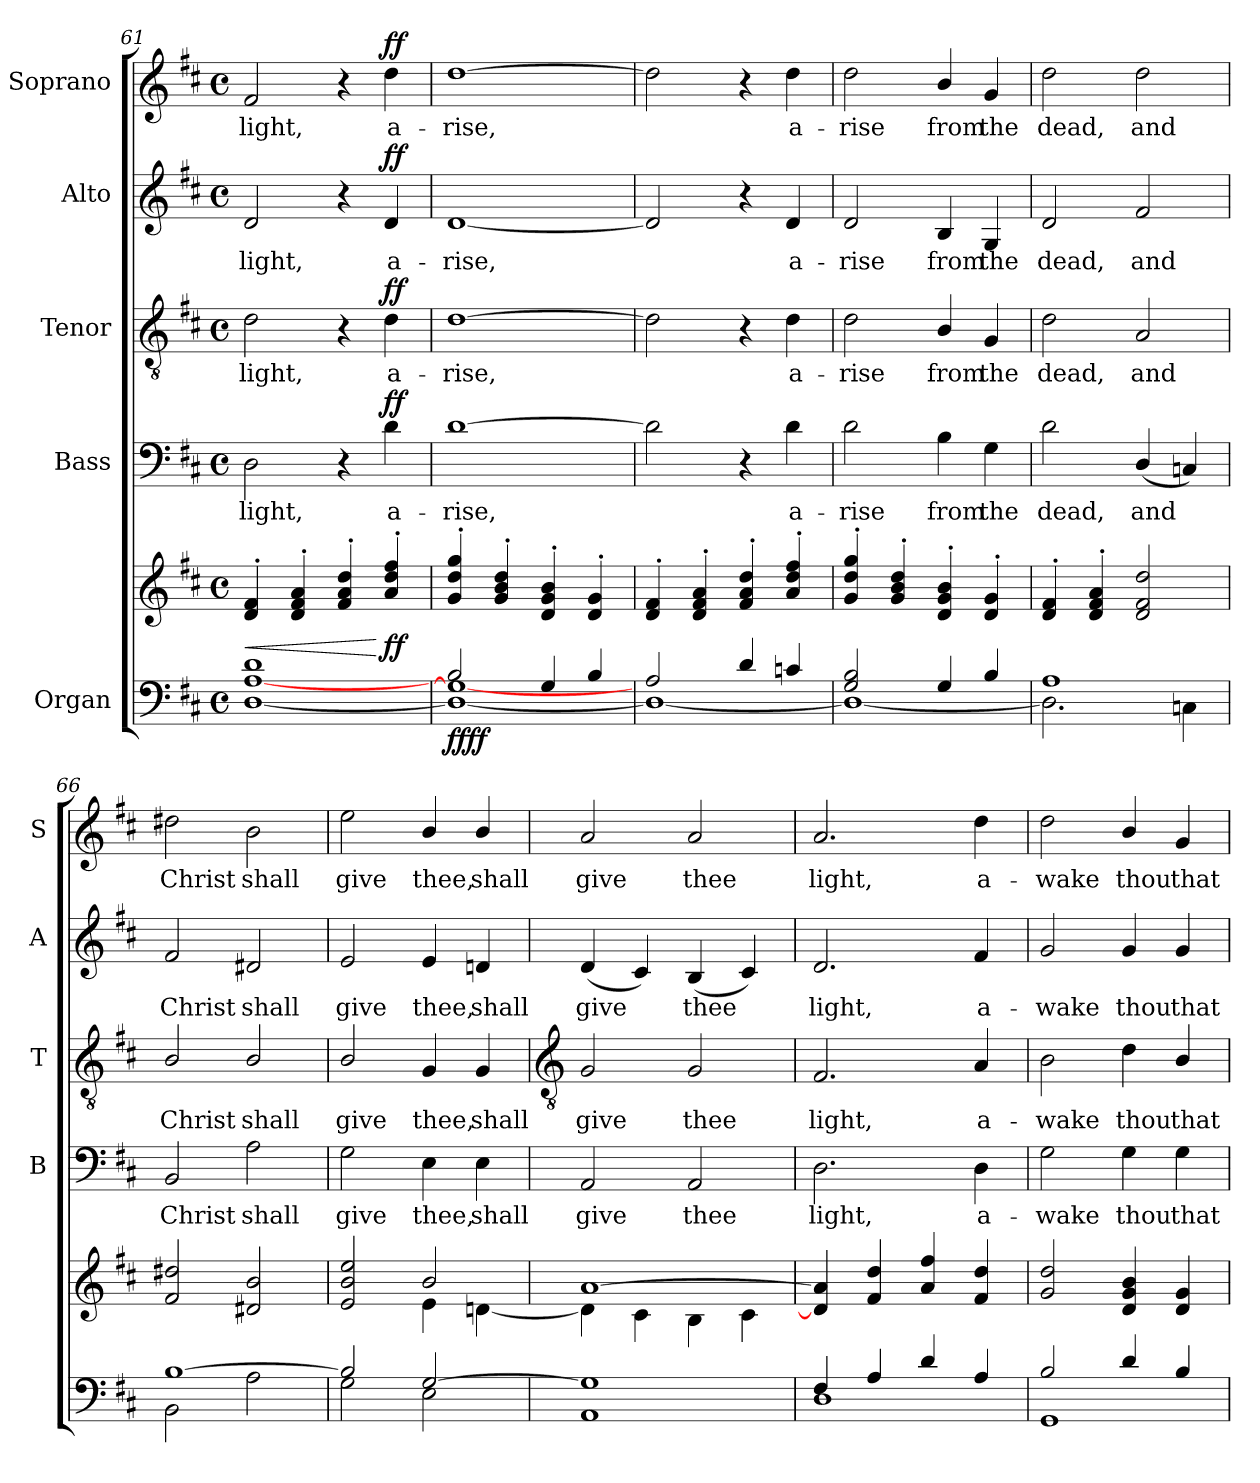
**kern	**kern	**dynam	**kern	**text	**dynam	**kern	**text	**dynam	**kern	**text	**dynam	**kern	**text	**dynam
*part5	*part5	*part5	*part4	*part4	*part4	*part3	*part3	*part3	*part2	*part2	*part2	*part1	*part1	*part1
*staff6	*staff5	*staff5/6	*staff4	*staff4	*staff4	*staff3	*staff3	*staff3	*staff2	*staff2	*staff2	*staff1	*staff1	*staff1
*I"Organ	*	*	*I"Bass	*	*	*I"Tenor	*	*	*I"Alto	*	*	*I"Soprano	*	*
*	*	*	*I'B	*	*	*I'T	*	*	*I'A	*	*	*I'S	*	*
!!LO:LB:g=z
*clefF4	*clefG2	*	*clefF4	*	*	*clefGv2	*	*	*clefG2	*	*	*clefG2	*	*
*k[f#c#]	*k[f#c#]	*	*k[f#c#]	*	*	*k[f#c#]	*	*	*k[f#c#]	*	*	*k[f#c#]	*	*
*D:	*D:	*	*D:	*	*	*D:	*	*	*D:	*	*	*D:	*	*
*M4/4	*M4/4	*	*M4/4	*	*	*M4/4	*	*	*M4/4	*	*	*M4/4	*	*
*met(c)	*met(c)	*	*met(c)	*	*	*met(c)	*	*	*met(c)	*	*	*met(c)	*	*
=61	=61	=61	=61	=61	=61	=61	=61	=61	=61	=61	=61	=61	=61	=61
*^	*	*	*	*	*	*	*	*	*	*	*	*	*	*
!	!	!	!LO:HP:b	!	!LO:LY:b	!	!	!LO:LY:b	!	!	!LO:LY:b	!	!	!LO:LY:b	!
*	*	*^	*	*	*	*	*	*	*	*	*	*	*	*	*
1d/	[1D\ [1A\	4d' 4f#'	1ryy	<	2D	light,	.	2d	light,	.	2d	light,	.	2f#	light,	.
.	.	4d' 4f#' 4a'	.	.	.	.	.	.	.	.	.	.	.	.	.	.
.	.	4f#' 4a' 4dd'	.	.	4r	.	.	4r	.	.	4r	.	.	4r	.	.
!	!	!	!	!LO:DY:n=1:b	!	!LO:LY:b	!LO:DY:b	!	!LO:LY:b	!LO:DY:b	!	!LO:LY:b	!LO:DY:b	!	!LO:LY:b	!LO:DY:b
.	.	4a' 4dd' 4ff#'	.	[ ff	4d	a-	ff	4d	a-	ff	4d	a-	ff	4dd	a-	ff
=62	=62	=62	=62	=62	=62	=62	=62	=62	=62	=62	=62	=62	=62	=62	=62	=62
!	!	!	!	!LO:DY:b=2	!	!LO:LY:b	!	!	!LO:LY:b	!	!	!LO:LY:b	!	!	!LO:LY:b	!
!	!	!	!	!LO:DY:n=1:b=2	!	!	!	!	!	!	!	!	!	!	!	!
2B/	1D\_ 1G\_	4g' 4dd' 4gg'	1ryy	ff ff	[1d	-rise,	.	[1d	-rise,	.	[1d	-rise,	.	[1dd	-rise,	.
.	.	4g' 4b' 4dd'	.	.	.	.	.	.	.	.	.	.	.	.	.	.
4G/	.	4d' 4g' 4b'	.	.	.	.	.	.	.	.	.	.	.	.	.	.
4B/	.	4d' 4g'	.	.	.	.	.	.	.	.	.	.	.	.	.	.
=63	=63	=63	=63	=63	=63	=63	=63	=63	=63	=63	=63	=63	=63	=63	=63	=63
2A/	1D\_	4d' 4f#'	1ryy	.	2d]	.	.	2d]	.	.	2d]	.	.	2dd]	.	.
.	.	4d' 4f#' 4a'	.	.	.	.	.	.	.	.	.	.	.	.	.	.
4d/	.	4f#' 4a' 4dd'	.	.	4r	.	.	4r	.	.	4r	.	.	4r	.	.
!	!	!	!	!	!	!LO:LY:b	!	!	!LO:LY:b	!	!	!LO:LY:b	!	!	!LO:LY:b	!
4cn/	.	4a' 4dd' 4ff#'	.	.	4d	a-	.	4d	a-	.	4d	a-	.	4dd	a-	.
=64	=64	=64	=64	=64	=64	=64	=64	=64	=64	=64	=64	=64	=64	=64	=64	=64
!	!	!	!	!	!	!LO:LY:b	!	!	!LO:LY:b	!	!	!LO:LY:b	!	!	!LO:LY:b	!
2G/ 2B/	1D\_	4g' 4dd' 4gg'	1ryy	.	2d	-rise	.	2d	-rise	.	2d	-rise	.	2dd	-rise	.
.	.	4g' 4b' 4dd'	.	.	.	.	.	.	.	.	.	.	.	.	.	.
!	!	!	!	!	!	!LO:LY:b	!	!	!LO:LY:b	!	!	!LO:LY:b	!	!	!LO:LY:b	!
4G/	.	4d' 4g' 4b'	.	.	4B\	from	.	4B/	from	.	4B/	from	.	4b/	from	.
!	!	!	!	!	!	!LO:LY:b	!	!	!LO:LY:b	!	!	!LO:LY:b	!	!	!LO:LY:b	!
4B/	.	4d' 4g'	.	.	4G	the	.	4G	the	.	4G	the	.	4g	the	.
=65	=65	=65	=65	=65	=65	=65	=65	=65	=65	=65	=65	=65	=65	=65	=65	=65
!	!	!	!	!	!	!LO:LY:b	!	!	!LO:LY:b	!	!	!LO:LY:b	!	!	!LO:LY:b	!
1A/	2.D\]	4d' 4f#'	1ryy	.	2d	dead,	.	2d	dead,	.	2d	dead,	.	2dd	dead,	.
.	.	4d' 4f#' 4a'	.	.	.	.	.	.	.	.	.	.	.	.	.	.
!	!	!	!	!	!	!LO:LY:b	!	!	!LO:LY:b	!	!	!LO:LY:b	!	!	!LO:LY:b	!
.	.	2d 2f# 2dd	.	.	(<4D/	and	.	2A	and	.	2f#	and	.	2dd	and	.
.	4Cn\	.	.	.	4Cn)	.	.	.	.	.	.	.	.	.	.	.
=66	=66	=66	=66	=66	=66	=66	=66	=66	=66	=66	=66	=66	=66	=66	=66	=66
!	!	!	!	!	!	!LO:LY:b	!	!	!LO:LY:b	!	!	!LO:LY:b	!	!	!LO:LY:b	!
[1B/	2BB\	2f# 2dd#X	1ryy	.	2BB	Christ	.	2B/	Christ	.	2f#	Christ	.	2dd#X	Christ	.
!	!	!	!	!	!	!LO:LY:b	!	!	!LO:LY:b	!	!	!LO:LY:b	!	!	!LO:LY:b	!
.	2A\	2d#X 2b	.	.	2A	shall	.	2B/	shall	.	2d#X	shall	.	2b	shall	.
=67	=67	=67	=67	=67	=67	=67	=67	=67	=67	=67	=67	=67	=67	=67	=67	=67
!	!	!	!	!	!	!LO:LY:b	!	!	!LO:LY:b	!	!	!LO:LY:b	!	!	!LO:LY:b	!
2B/]	2G\	2e 2b 2ee	2ryy	.	2G	give	.	2B/	give	.	2e	give	.	2ee	give	.
!	!	!	!	!	!	!LO:LY:b	!	!	!LO:LY:b	!	!	!LO:LY:b	!	!	!LO:LY:b	!
[2G/	2E\	2b/	4e\	.	4E\	thee,	.	4G/	thee,	.	4e/	thee,	.	4b/	thee,	.
!	!	!	!	!	!	!LO:LY:b	!	!	!LO:LY:b	!	!	!LO:LY:b	!	!	!LO:LY:b	!
.	.	.	[4dn\	.	4E\	shall	.	4G/	shall	.	4dn/	shall	.	4b/	shall	.
!!LO:LB:g=z
=68	=68	=68	=68	=68	=68	=68	=68	=68	=68	=68	=68	=68	=68	=68	=68	=68
*	*	*	*	*	*	*	*	*clefGv2	*	*	*	*	*	*	*	*
!	!	!	!	!	!	!LO:LY:b	!	!	!LO:LY:b	!	!	!LO:LY:b	!	!	!LO:LY:b	!
1G/]	1AA\	[1a	4d\]	.	2AA	give	.	2G	give	.	(<4d	give	.	2a	give	.
.	.	.	4c#\	.	.	.	.	.	.	.	4c#)	.	.	.	.	.
!	!	!	!	!	!	!LO:LY:b	!	!	!LO:LY:b	!	!	!LO:LY:b	!	!	!LO:LY:b	!
.	.	.	4B\	.	2AA	thee	.	2G	thee	.	(<4B	thee	.	2a	thee	.
.	.	.	4c#\	.	.	.	.	.	.	.	4c#)	.	.	.	.	.
=69	=69	=69	=69	=69	=69	=69	=69	=69	=69	=69	=69	=69	=69	=69	=69	=69
!	!	!	!	!	!	!LO:LY:b	!	!	!LO:LY:b	!	!	!LO:LY:b	!	!	!LO:LY:b	!
4F#/	1D\	4d] 4a]	1ryy	.	2.D\	light,	.	2.F#	light,	.	2.d	light,	.	2.a	light,	.
4A/	.	4f# 4dd	.	.	.	.	.	.	.	.	.	.	.	.	.	.
4d/	.	4a 4ff#	.	.	.	.	.	.	.	.	.	.	.	.	.	.
!	!	!	!	!	!	!LO:LY:b	!	!	!LO:LY:b	!	!	!LO:LY:b	!	!	!LO:LY:b	!
4A/	.	4f# 4dd	.	.	4D	a-	.	4A	a-	.	4f#	a-	.	4dd	a-	.
=70	=70	=70	=70	=70	=70	=70	=70	=70	=70	=70	=70	=70	=70	=70	=70	=70
!	!	!	!	!	!	!LO:LY:b	!	!	!LO:LY:b	!	!	!LO:LY:b	!	!	!LO:LY:b	!
2B/	1GG\	2g 2dd	1ryy	.	2G	-wake	.	2B	-wake	.	2g	-wake	.	2dd	-wake	.
!	!	!	!	!	!	!LO:LY:b	!	!	!LO:LY:b	!	!	!LO:LY:b	!	!	!LO:LY:b	!
4d/	.	4d 4g 4b	.	.	4G\	thou	.	4d\	thou	.	4g/	thou	.	4b/	thou	.
!	!	!	!	!	!	!LO:LY:b	!	!	!LO:LY:b	!	!	!LO:LY:b	!	!	!LO:LY:b	!
4B/	.	4d 4g	.	.	4G	that	.	4B/	that	.	4g	that	.	4g	that	.
*v	*v	*	*	*	*	*	*	*	*	*	*	*	*	*	*	*
*	*v	*v	*	*	*	*	*	*	*	*	*	*	*	*	*
=	=	=	=	=	=	=	=	=	=	=	=	=	=	=
*-	*-	*-	*-	*-	*-	*-	*-	*-	*-	*-	*-	*-	*-	*-
